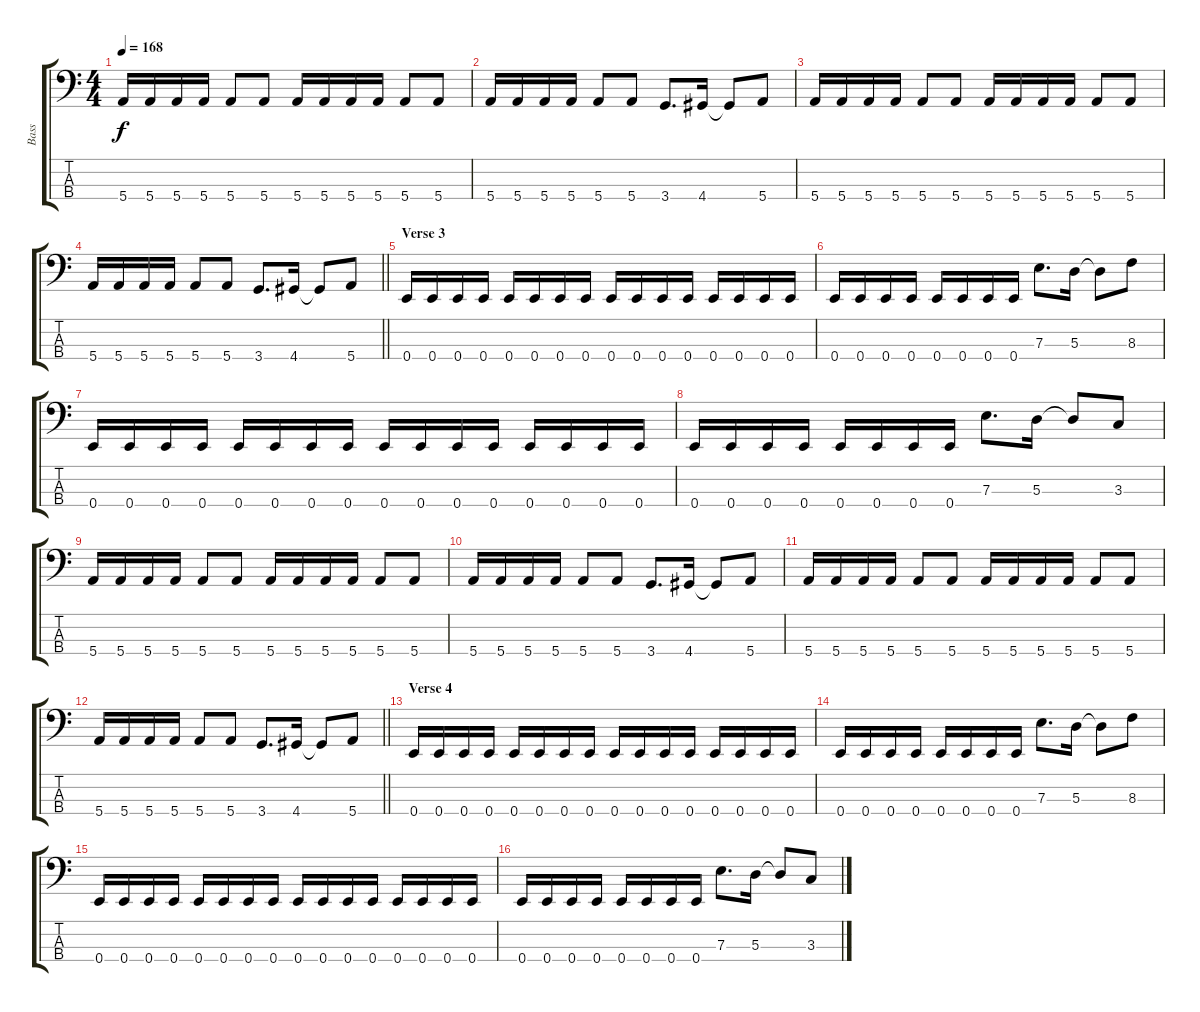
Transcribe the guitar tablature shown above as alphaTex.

\track ("Bass" "Bass") {instrument electricbasspick}
\staff {score tabs}
\tuning (G2 D2 A1 E1) {hide}
\ts (4 4)
\tempo 168
\clef f4
\ks c
5.4.16{dy f} 5.4.16 5.4.16 5.4.16 5.4.8 5.4.8 5.4.16 5.4.16 5.4.16 5.4.16 5.4.8 5.4.8 |
5.4.16 5.4.16 5.4.16 5.4.16 5.4.8 5.4.8 3.4.8{d} 4.4.16 4.4{t}.8 5.4.8 |
5.4.16 5.4.16 5.4.16 5.4.16 5.4.8 5.4.8 5.4.16 5.4.16 5.4.16 5.4.16 5.4.8 5.4.8 |
\barLineRight lightlight
5.4.16 5.4.16 5.4.16 5.4.16 5.4.8 5.4.8 3.4.8{d} 4.4.16 4.4{t}.8 5.4.8 |
\section ("" "Verse 3")
0.4.16 0.4.16 0.4.16 0.4.16 0.4.16 0.4.16 0.4.16 0.4.16 0.4.16 0.4.16 0.4.16 0.4.16 0.4.16 0.4.16 0.4.16 0.4.16 |
0.4.16 0.4.16 0.4.16 0.4.16 0.4.16 0.4.16 0.4.16 0.4.16 7.3.8{d} 5.3.16 5.3{t}.8 8.3.8 |
0.4.16 0.4.16 0.4.16 0.4.16 0.4.16 0.4.16 0.4.16 0.4.16 0.4.16 0.4.16 0.4.16 0.4.16 0.4.16 0.4.16 0.4.16 0.4.16 |
0.4.16 0.4.16 0.4.16 0.4.16 0.4.16 0.4.16 0.4.16 0.4.16 7.3.8{d} 5.3.16 5.3{t}.8 3.3.8 |
5.4.16 5.4.16 5.4.16 5.4.16 5.4.8 5.4.8 5.4.16 5.4.16 5.4.16 5.4.16 5.4.8 5.4.8 |
5.4.16 5.4.16 5.4.16 5.4.16 5.4.8 5.4.8 3.4.8{d} 4.4.16 4.4{t}.8 5.4.8 |
5.4.16 5.4.16 5.4.16 5.4.16 5.4.8 5.4.8 5.4.16 5.4.16 5.4.16 5.4.16 5.4.8 5.4.8 |
\barLineRight lightlight
5.4.16 5.4.16 5.4.16 5.4.16 5.4.8 5.4.8 3.4.8{d} 4.4.16 4.4{t}.8 5.4.8 |
\section ("" "Verse 4")
0.4.16 0.4.16 0.4.16 0.4.16 0.4.16 0.4.16 0.4.16 0.4.16 0.4.16 0.4.16 0.4.16 0.4.16 0.4.16 0.4.16 0.4.16 0.4.16 |
0.4.16 0.4.16 0.4.16 0.4.16 0.4.16 0.4.16 0.4.16 0.4.16 7.3.8{d} 5.3.16 5.3{t}.8 8.3.8 |
0.4.16 0.4.16 0.4.16 0.4.16 0.4.16 0.4.16 0.4.16 0.4.16 0.4.16 0.4.16 0.4.16 0.4.16 0.4.16 0.4.16 0.4.16 0.4.16 |
0.4.16 0.4.16 0.4.16 0.4.16 0.4.16 0.4.16 0.4.16 0.4.16 7.3.8{d} 5.3.16 5.3{t}.8 3.3.8
